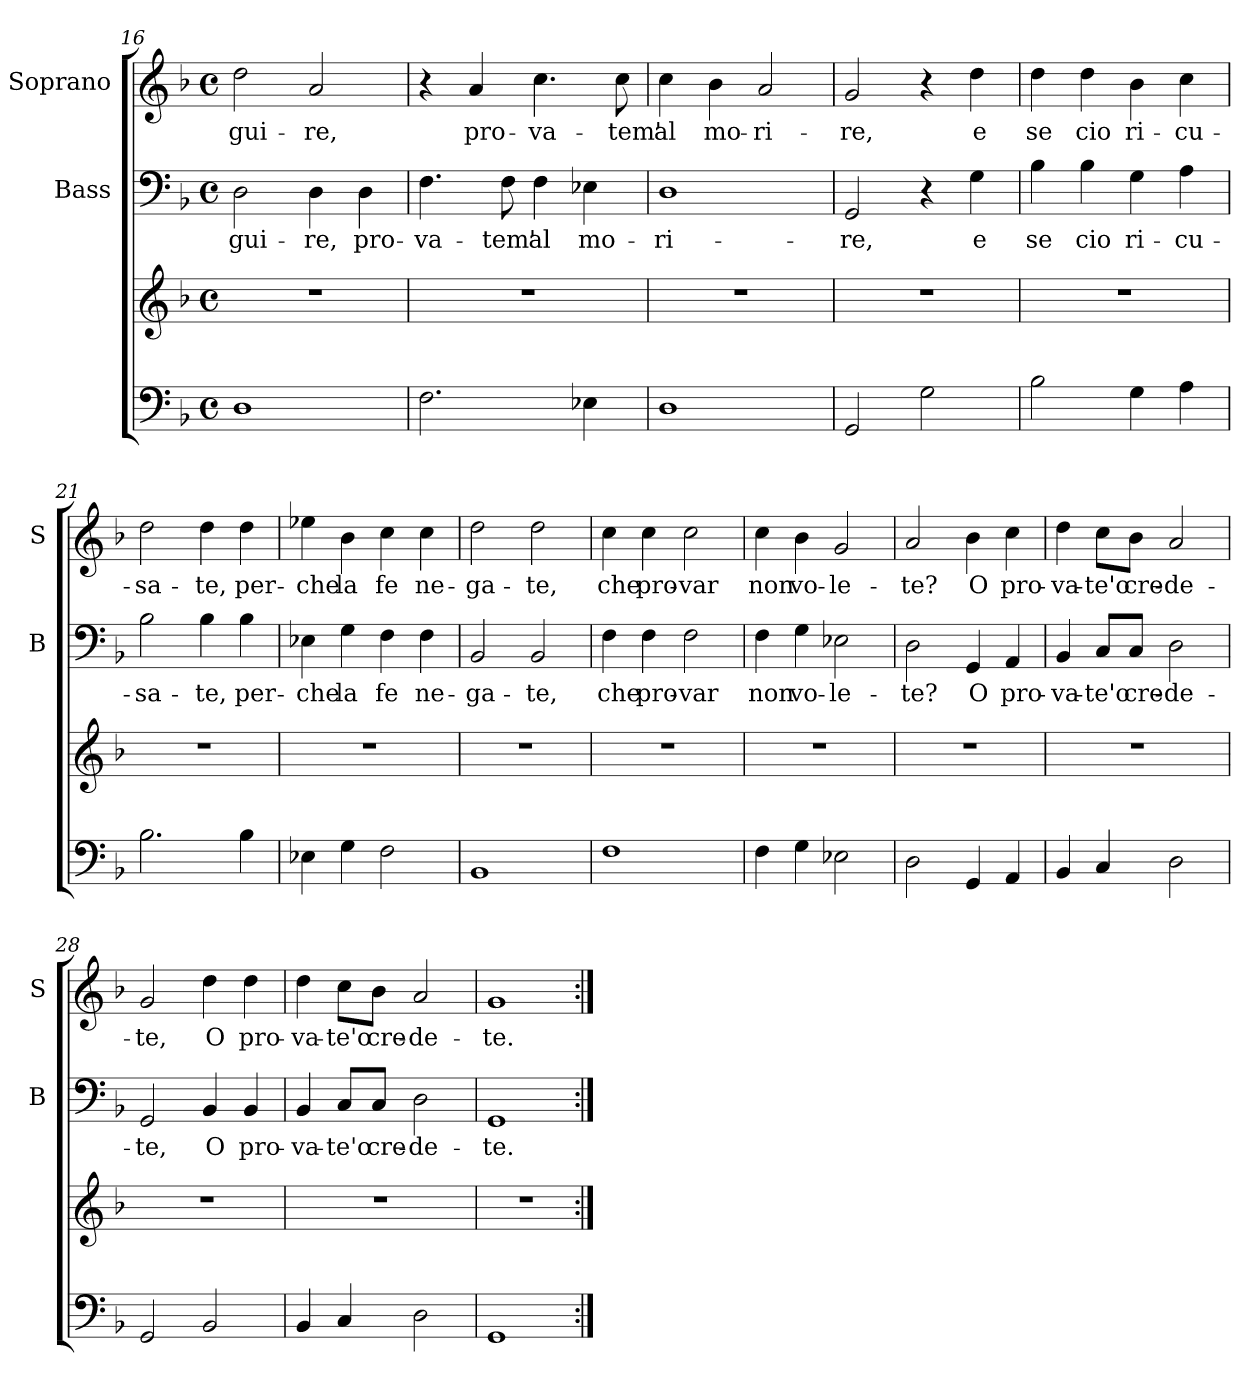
**kern	**kern	**kern	**text	**kern	**text
*part3	*part3	*part2	*part2	*part1	*part1
*staff4	*staff3	*staff2	*staff2	*staff1	*staff1
*	*	*I"Bass	*	*I"Soprano	*
*	*	*I'B	*	*I'S	*
!!LO:PB:g=z
*clefF4	*clefG2	*clefF4	*	*clefG2	*
*k[b-]	*k[b-]	*k[b-]	*	*k[b-]	*
*F:	*F:	*F:	*	*F:	*
*M4/4	*M4/4	*M4/4	*	*M4/4	*
*met(c)	*met(c)	*met(c)	*	*met(c)	*
=16	=16	=16	=16	=16	=16
!	!	!	!LO:LY:b	!	!LO:LY:b
1D	1r	2D\	-gui-	2dd\	-gui-
!	!	!	!LO:LY:b	!	!LO:LY:b
.	.	4D\	-re,	2a/	-re,
!	!	!	!LO:LY:b	!	!
.	.	4D\	pro-	.	.
=17	=17	=17	=17	=17	=17
!	!	!	!LO:LY:b	!	!
2.F\	1r	4.F\	-va-	4r	.
!	!	!	!	!	!LO:LY:b
.	.	.	.	4a/	pro-
!	!	!	!LO:LY:b	!	!
.	.	8F\	-tem'	.	.
!	!	!	!LO:LY:b	!	!LO:LY:b
.	.	4F\	al	4.cc\	-va-
!	!	!	!LO:LY:b	!	!
4E-X\	.	4E-X\	mo-	.	.
!	!	!	!	!	!LO:LY:b
.	.	.	.	8cc\	-tem'
=18	=18	=18	=18	=18	=18
!	!	!	!LO:LY:b	!	!LO:LY:b
1D	1r	1D	-ri-	4cc\	al
!	!	!	!	!	!LO:LY:b
.	.	.	.	4b-\	mo-
!	!	!	!	!	!LO:LY:b
.	.	.	.	2a/	-ri-
=19	=19	=19	=19	=19	=19
!	!	!	!LO:LY:b	!	!LO:LY:b
2GG/	1r	2GG/	-re,	2g/	-re,
2G\	.	4r	.	4r	.
!	!	!	!LO:LY:b	!	!LO:LY:b
.	.	4G\	e	4dd\	e
=20	=20	=20	=20	=20	=20
!	!	!	!LO:LY:b	!	!LO:LY:b
2B-\	1r	4B-\	se	4dd\	se
!	!	!	!LO:LY:b	!	!LO:LY:b
.	.	4B-\	cio	4dd\	cio
!	!	!	!LO:LY:b	!	!LO:LY:b
4G\	.	4G\	ri-	4b-\	ri-
!	!	!	!LO:LY:b	!	!LO:LY:b
4A\	.	4A\	-cu-	4cc\	-cu-
!!LO:LB:g=z
=21	=21	=21	=21	=21	=21
!	!	!	!LO:LY:b	!	!LO:LY:b
2.B-\	1r	2B-\	-sa-	2dd\	-sa-
!	!	!	!LO:LY:b	!	!LO:LY:b
.	.	4B-\	-te,	4dd\	-te,
!	!	!	!LO:LY:b	!	!LO:LY:b
4B-\	.	4B-\	per-	4dd\	per-
=22	=22	=22	=22	=22	=22
!	!	!	!LO:LY:b	!	!LO:LY:b
4E-X\	1r	4E-X\	-che	4ee-X\	-che
!	!	!	!LO:LY:b	!	!LO:LY:b
4G\	.	4G\	la	4b-\	la
!	!	!	!LO:LY:b	!	!LO:LY:b
2F\	.	4F\	fe	4cc\	fe
!	!	!	!LO:LY:b	!	!LO:LY:b
.	.	4F\	ne-	4cc\	ne-
=23	=23	=23	=23	=23	=23
!	!	!	!LO:LY:b	!	!LO:LY:b
1BB-	1r	2BB-/	-ga-	2dd\	-ga-
!	!	!	!LO:LY:b	!	!LO:LY:b
.	.	2BB-/	-te,	2dd\	-te,
=24	=24	=24	=24	=24	=24
!	!	!	!LO:LY:b	!	!LO:LY:b
1F	1r	4F\	che	4cc\	che
!	!	!	!LO:LY:b	!	!LO:LY:b
.	.	4F\	pro-	4cc\	pro-
!	!	!	!LO:LY:b	!	!LO:LY:b
.	.	2F\	-var	2cc\	-var
=25	=25	=25	=25	=25	=25
!	!	!	!LO:LY:b	!	!LO:LY:b
4F\	1r	4F\	non	4cc\	non
!	!	!	!LO:LY:b	!	!LO:LY:b
4G\	.	4G\	vo-	4b-\	vo-
!	!	!	!LO:LY:b	!	!LO:LY:b
2E-X\	.	2E-X\	-le-	2g/	-le-
!!LO:LB:g=z
=26	=26	=26	=26	=26	=26
!	!	!	!LO:LY:b	!	!LO:LY:b
2D\	1r	2D\	-te?	2a/	-te?
!	!	!	!LO:LY:b	!	!LO:LY:b
4GG/	.	4GG/	O	4b-\	O
!	!	!	!LO:LY:b	!	!LO:LY:b
4AA/	.	4AA/	pro-	4cc\	pro-
=27	=27	=27	=27	=27	=27
!	!	!	!LO:LY:b	!	!LO:LY:b
4BB-/	1r	4BB-/	-va-	4dd\	-va-
!	!	!	!LO:LY:b	!	!LO:LY:b
4C/	.	8C/L	-te'o	8cc\L	-te'o
!	!	!	!LO:LY:b	!	!LO:LY:b
.	.	8C/J	cre-	8b-\J	cre-
!	!	!	!LO:LY:b	!	!LO:LY:b
2D\	.	2D\	-de-	2a/	-de-
=28	=28	=28	=28	=28	=28
!	!	!	!LO:LY:b	!	!LO:LY:b
2GG/	1r	2GG/	-te,	2g/	-te,
!	!	!	!LO:LY:b	!	!LO:LY:b
2BB-/	.	4BB-/	O	4dd\	O
!	!	!	!LO:LY:b	!	!LO:LY:b
.	.	4BB-/	pro-	4dd\	pro-
=29	=29	=29	=29	=29	=29
!	!	!	!LO:LY:b	!	!LO:LY:b
4BB-/	1r	4BB-/	-va-	4dd\	-va-
!	!	!	!LO:LY:b	!	!LO:LY:b
4C/	.	8C/L	-te'o	8cc\L	-te'o
!	!	!	!LO:LY:b	!	!LO:LY:b
.	.	8C/J	cre-	8b-\J	cre-
!	!	!	!LO:LY:b	!	!LO:LY:b
2D\	.	2D\	-de-	2a/	-de-
=30	=30	=30	=30	=30	=30
!	!	!	!LO:LY:b	!	!LO:LY:b
1GG	1r	1GG	-te.	1g	-te.
=:|!	=:|!	=:|!	=:|!	=:|!	=:|!
*-	*-	*-	*-	*-	*-
